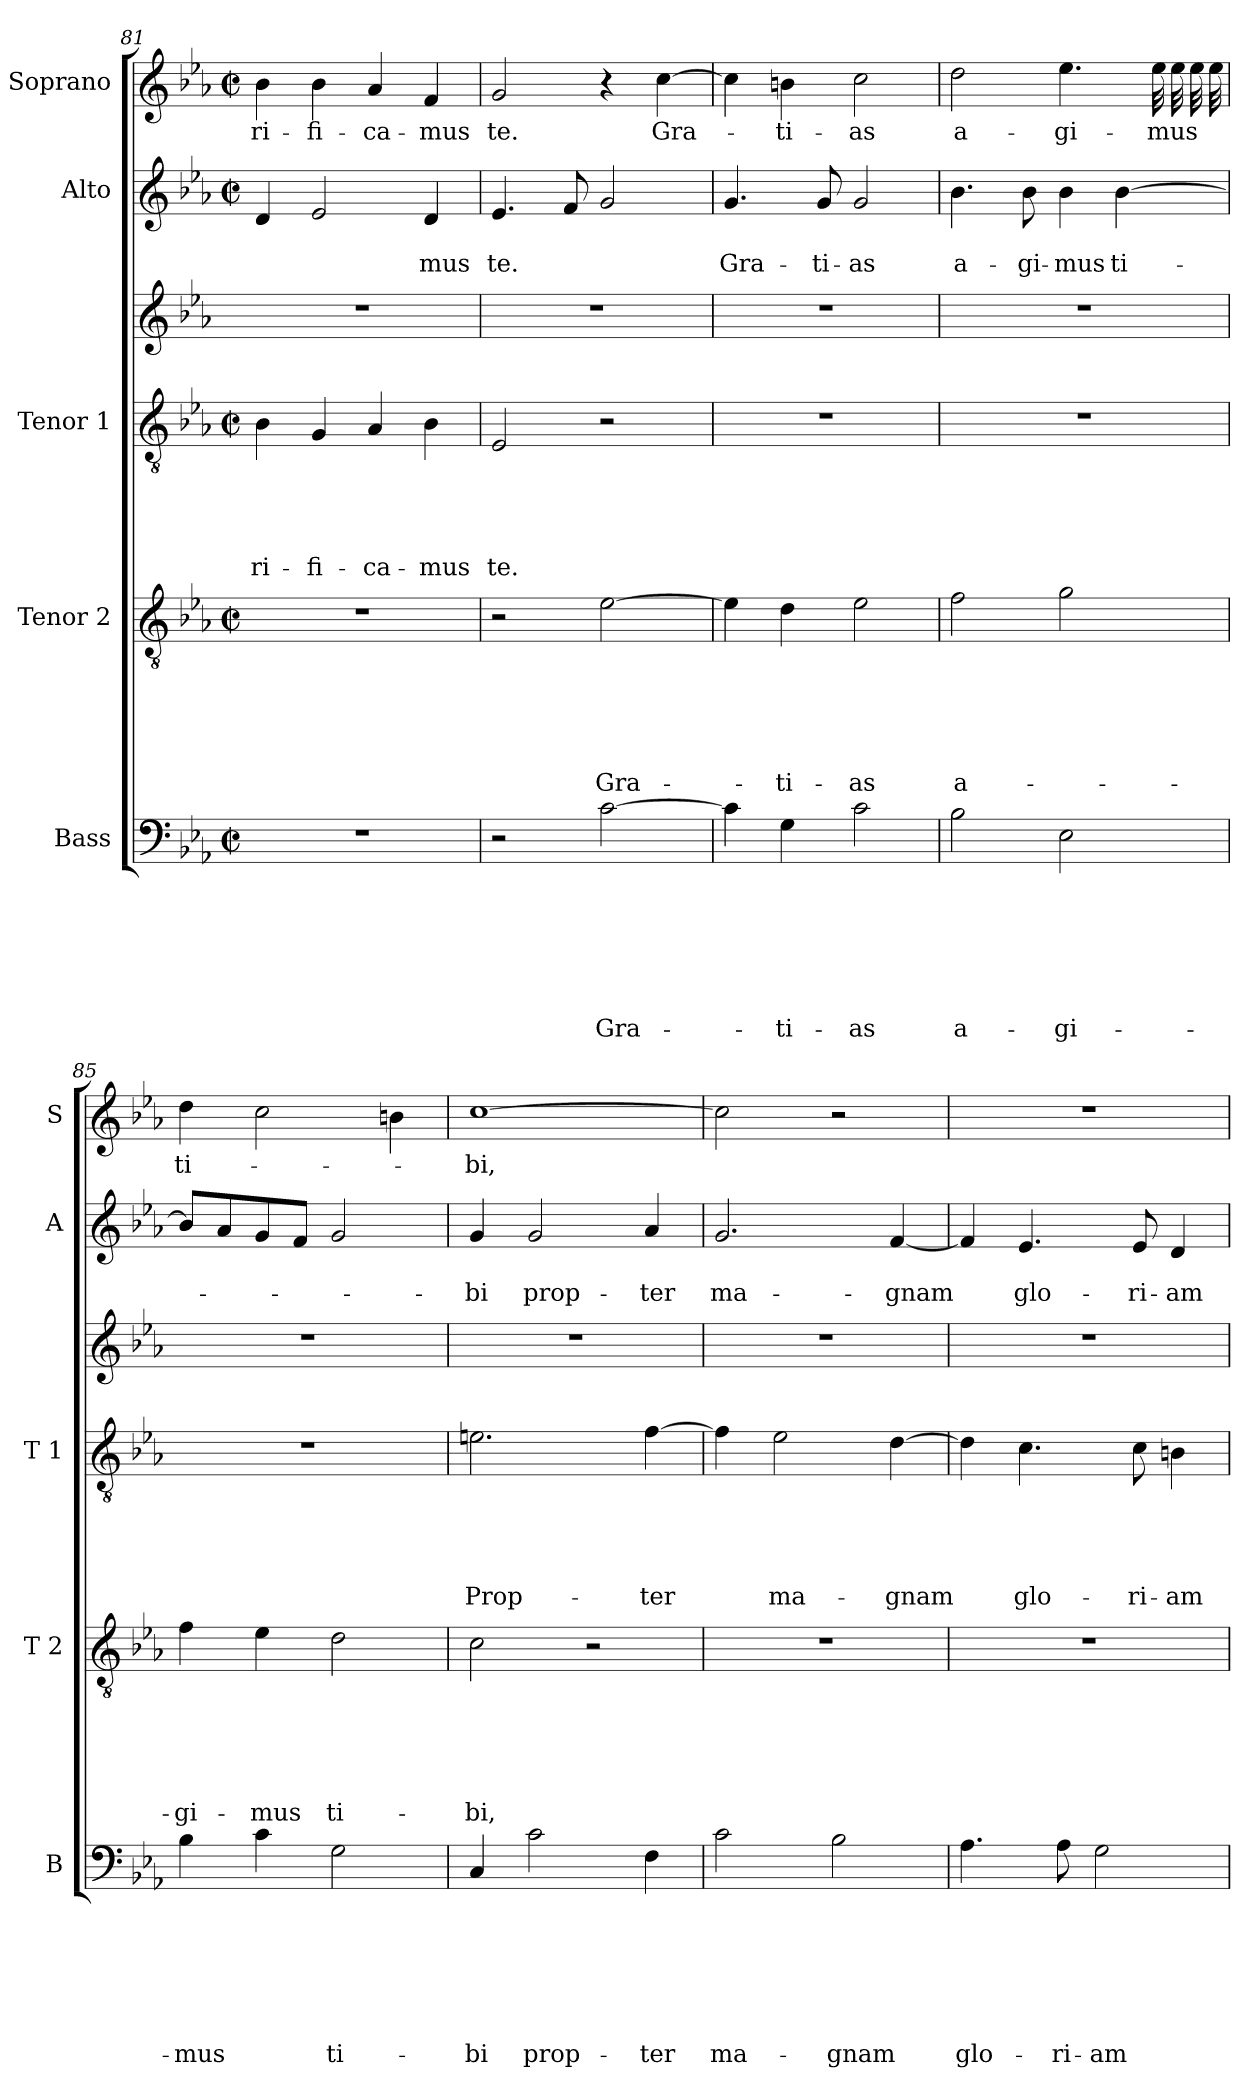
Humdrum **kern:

**kern	**text	**text	**text	**text	**text	**text	**text	**kern	**text	**text	**text	**text	**text	**text	**kern	**text	**text	**text	**text	**text	**kern	**kern	**text	**text	**kern	**text
*part6	*part6	*part6	*part6	*part6	*part6	*part6	*part6	*part5	*part5	*part5	*part5	*part5	*part5	*part5	*part4	*part4	*part4	*part4	*part4	*part4	*part3	*part2	*part2	*part2	*part1	*part1
*staff6	*staff6	*staff6	*staff6	*staff6	*staff6	*staff6	*staff6	*staff5	*staff5	*staff5	*staff5	*staff5	*staff5	*staff5	*staff4	*staff4	*staff4	*staff4	*staff4	*staff4	*staff3	*staff2	*staff2	*staff2	*staff1	*staff1
*I"Bass	*	*	*	*	*	*	*	*I"Tenor 2	*	*	*	*	*	*	*I"Tenor 1	*	*	*	*	*	*	*I"Alto	*	*	*I"Soprano	*
*I'B	*	*	*	*	*	*	*	*I'T 2	*	*	*	*	*	*	*I'T 1	*	*	*	*	*	*	*I'A	*	*	*I'S	*
*clefF4	*	*	*	*	*	*	*	*clefGv2	*	*	*	*	*	*	*clefGv2	*	*	*	*	*	*clefG2	*clefG2	*	*	*clefG2	*
*k[b-e-a-]	*	*	*	*	*	*	*	*k[b-e-a-]	*	*	*	*	*	*	*k[b-e-a-]	*	*	*	*	*	*k[b-e-a-]	*k[b-e-a-]	*	*	*k[b-e-a-]	*
*E-:	*	*	*	*	*	*	*	*E-:	*	*	*	*	*	*	*E-:	*	*	*	*	*	*E-:	*E-:	*	*	*E-:	*
*M2/2	*	*	*	*	*	*	*	*M2/2	*	*	*	*	*	*	*M2/2	*	*	*	*	*	*	*M2/2	*	*	*M2/2	*
*met(c|)	*	*	*	*	*	*	*	*met(c|)	*	*	*	*	*	*	*met(c|)	*	*	*	*	*	*	*met(c|)	*	*	*met(c|)	*
=81	=81	=81	=81	=81	=81	=81	=81	=81	=81	=81	=81	=81	=81	=81	=81	=81	=81	=81	=81	=81	=81	=81	=81	=81	=81	=81
!	!	!	!	!	!	!	!	!	!	!	!	!	!	!	!	!	!	!	!	!LO:LY:b	!	!	!	!	!	!LO:LY:b
1r	.	.	.	.	.	.	.	1r	.	.	.	.	.	.	4B-\	.	.	.	.	-ri-	1r	4d/	.	.	4b-\	-ri-
!	!	!	!	!	!	!	!	!	!	!	!	!	!	!	!	!	!	!	!	!LO:LY:b	!	!	!	!	!	!LO:LY:b
.	.	.	.	.	.	.	.	.	.	.	.	.	.	.	4G/	.	.	.	.	-fi-	.	2e-/	.	.	4b-\	-fi-
!	!	!	!	!	!	!	!	!	!	!	!	!	!	!	!	!	!	!	!	!LO:LY:b	!	!	!	!	!	!LO:LY:b
.	.	.	.	.	.	.	.	.	.	.	.	.	.	.	4A-/	.	.	.	.	-ca-	.	.	.	.	4a-/	-ca-
!	!	!	!	!	!	!	!	!	!	!	!	!	!	!	!	!	!	!	!	!LO:LY:b:rj	!	!	!	!LO:LY:b	!	!LO:LY:b:rj
.	.	.	.	.	.	.	.	.	.	.	.	.	.	.	4B-\	.	.	.	.	-mus	.	4d/	.	-mus	4f/	-mus
=82	=82	=82	=82	=82	=82	=82	=82	=82	=82	=82	=82	=82	=82	=82	=82	=82	=82	=82	=82	=82	=82	=82	=82	=82	=82	=82
!	!	!	!	!	!	!	!	!	!	!	!	!	!	!	!	!	!	!	!	!LO:LY:b	!	!	!	!LO:LY:b	!	!LO:LY:b
2r	.	.	.	.	.	.	.	2r	.	.	.	.	.	.	2E-/	.	.	.	.	te.	1r	4.e-/	.	te.	2g/	te.
.	.	.	.	.	.	.	.	.	.	.	.	.	.	.	.	.	.	.	.	.	.	8f/	.	.	.	.
!	!	!	!	!	!	!	!LO:LY:b	!	!	!	!	!	!	!LO:LY:b	!	!	!	!	!	!	!	!	!	!	!	!
[>2c\	.	.	.	.	.	.	Gra-	[>2e-\	.	.	.	.	.	Gra-	2r	.	.	.	.	.	.	2g/	.	.	4r	.
!	!	!	!	!	!	!	!	!	!	!	!	!	!	!	!	!	!	!	!	!	!	!	!	!	!	!LO:LY:b
.	.	.	.	.	.	.	.	.	.	.	.	.	.	.	.	.	.	.	.	.	.	.	.	.	[>4cc\	Gra-
=83	=83	=83	=83	=83	=83	=83	=83	=83	=83	=83	=83	=83	=83	=83	=83	=83	=83	=83	=83	=83	=83	=83	=83	=83	=83	=83
!	!	!	!	!	!	!	!	!	!	!	!	!	!	!	!	!	!	!	!	!	!	!	!	!LO:LY:b	!	!
4c\]	.	.	.	.	.	.	.	4e-\]	.	.	.	.	.	.	1r	.	.	.	.	.	1r	4.g/	.	Gra-	4cc\]	.
!	!	!	!	!	!	!	!LO:LY:b	!	!	!	!	!	!	!LO:LY:b	!	!	!	!	!	!	!	!	!	!	!	!LO:LY:b
4G\	.	.	.	.	.	.	-ti-	4d\	.	.	.	.	.	-ti-	.	.	.	.	.	.	.	.	.	.	4bn\	-ti-
!	!	!	!	!	!	!	!	!	!	!	!	!	!	!	!	!	!	!	!	!	!	!	!	!LO:LY:b	!	!
.	.	.	.	.	.	.	.	.	.	.	.	.	.	.	.	.	.	.	.	.	.	8g/	.	-ti-	.	.
!	!	!	!	!	!	!	!LO:LY:b	!	!	!	!	!	!	!LO:LY:b	!	!	!	!	!	!	!	!	!	!LO:LY:b	!	!LO:LY:b
2c\	.	.	.	.	.	.	-as	2e-\	.	.	.	.	.	-as	.	.	.	.	.	.	.	2g/	.	-as	2cc\	-as
=84	=84	=84	=84	=84	=84	=84	=84	=84	=84	=84	=84	=84	=84	=84	=84	=84	=84	=84	=84	=84	=84	=84	=84	=84	=84	=84
!	!	!	!	!	!	!	!LO:LY:b	!	!	!	!	!	!	!LO:LY:b	!	!	!	!	!	!	!	!	!	!LO:LY:b	!	!LO:LY:b
2B-\	.	.	.	.	.	.	a-	2f\	.	.	.	.	.	a-	1r	.	.	.	.	.	1r	4.b-\	.	a-	2dd\	a-
!	!	!	!	!	!	!	!	!	!	!	!	!	!	!	!	!	!	!	!	!	!	!	!	!LO:LY:b	!	!
.	.	.	.	.	.	.	.	.	.	.	.	.	.	.	.	.	.	.	.	.	.	8b-\	.	-gi-	.	.
!	!	!	!	!	!	!	!LO:LY:b	!	!	!	!	!	!	!	!	!	!	!	!	!	!	!	!	!LO:LY:b	!	!LO:LY:b
2E-\	.	.	.	.	.	.	-gi-	2g\	.	.	.	.	.	.	.	.	.	.	.	.	.	4b-\	.	-mus	4.ee-\	-gi-
!	!	!	!	!	!	!	!	!	!	!	!	!	!	!	!	!	!	!	!	!	!	!	!	!LO:LY:b	!	!
.	.	.	.	.	.	.	.	.	.	.	.	.	.	.	.	.	.	.	.	.	.	[<4b-\	.	ti-	.	.
!	!	!	!	!	!	!	!	!	!	!	!	!	!	!	!	!	!	!	!	!	!	!	!	!	!	!LO:LY:b
*	*	*	*	*	*	*	*	*	*	*	*	*	*	*	*	*	*	*	*	*	*	*	*	*	*tremolo	*
.	.	.	.	.	.	.	.	.	.	.	.	.	.	.	.	.	.	.	.	.	.	.	.	.	32ee-\	-mus
.	.	.	.	.	.	.	.	.	.	.	.	.	.	.	.	.	.	.	.	.	.	.	.	.	32ee-\	.
.	.	.	.	.	.	.	.	.	.	.	.	.	.	.	.	.	.	.	.	.	.	.	.	.	32ee-\	.
.	.	.	.	.	.	.	.	.	.	.	.	.	.	.	.	.	.	.	.	.	.	.	.	.	32ee-\	.
*	*	*	*	*	*	*	*	*	*	*	*	*	*	*	*	*	*	*	*	*	*	*	*	*	*Xtremolo	*
!!LO:LB:g=z
=85	=85	=85	=85	=85	=85	=85	=85	=85	=85	=85	=85	=85	=85	=85	=85	=85	=85	=85	=85	=85	=85	=85	=85	=85	=85	=85
!	!	!	!	!	!	!	!LO:LY:b	!	!	!	!	!	!	!LO:LY:b	!	!	!	!	!	!	!	!	!	!	!	!LO:LY:b
4B-\	.	.	.	.	.	.	-mus	4f\	.	.	.	.	.	-gi-	1r	.	.	.	.	.	1r	8b-/L]	.	.	4dd\	ti-
.	.	.	.	.	.	.	.	.	.	.	.	.	.	.	.	.	.	.	.	.	.	8a-/	.	.	.	.
!	!	!	!	!	!	!	!	!	!	!	!	!	!	!LO:LY:b	!	!	!	!	!	!	!	!	!	!	!	!
4c\	.	.	.	.	.	.	.	4e-\	.	.	.	.	.	-mus	.	.	.	.	.	.	.	8g/	.	.	2cc\	.
.	.	.	.	.	.	.	.	.	.	.	.	.	.	.	.	.	.	.	.	.	.	8f/J	.	.	.	.
!	!	!	!	!	!	!	!LO:LY:b	!	!	!	!	!	!	!LO:LY:b	!	!	!	!	!	!	!	!	!	!	!	!
2G\	.	.	.	.	.	.	ti-	2d\	.	.	.	.	.	ti-	.	.	.	.	.	.	.	2g/	.	.	.	.
.	.	.	.	.	.	.	.	.	.	.	.	.	.	.	.	.	.	.	.	.	.	.	.	.	4bn\	.
=86	=86	=86	=86	=86	=86	=86	=86	=86	=86	=86	=86	=86	=86	=86	=86	=86	=86	=86	=86	=86	=86	=86	=86	=86	=86	=86
!	!	!	!	!	!	!	!LO:LY:b	!	!	!	!	!	!	!LO:LY:b	!	!	!	!	!	!LO:LY:b	!	!	!	!LO:LY:b	!	!LO:LY:b
4C/	.	.	.	.	.	.	-bi	2c\	.	.	.	.	.	-bi,	2.en\	.	.	.	.	Prop-	1r	4g/	.	-bi	[>1cc	-bi,
!	!	!	!	!	!	!	!LO:LY:b	!	!	!	!	!	!	!	!	!	!	!	!	!	!	!	!	!LO:LY:b	!	!
2c\	.	.	.	.	.	.	prop-	.	.	.	.	.	.	.	.	.	.	.	.	.	.	2g/	.	prop-	.	.
.	.	.	.	.	.	.	.	2r	.	.	.	.	.	.	.	.	.	.	.	.	.	.	.	.	.	.
!	!	!	!	!	!	!	!LO:LY:b	!	!	!	!	!	!	!	!	!	!	!	!	!LO:LY:b	!	!	!	!LO:LY:b	!	!
4F\	.	.	.	.	.	.	-ter	.	.	.	.	.	.	.	[>4f\	.	.	.	.	-ter	.	4a-/	.	-ter	.	.
=87	=87	=87	=87	=87	=87	=87	=87	=87	=87	=87	=87	=87	=87	=87	=87	=87	=87	=87	=87	=87	=87	=87	=87	=87	=87	=87
!	!	!	!	!	!	!	!LO:LY:b	!	!	!	!	!	!	!	!	!	!	!	!	!	!	!	!	!LO:LY:b	!	!
2c\	.	.	.	.	.	.	ma-	1r	.	.	.	.	.	.	4f\]	.	.	.	.	.	1r	2.g/	.	ma-	2cc\]	.
!	!	!	!	!	!	!	!	!	!	!	!	!	!	!	!	!	!	!	!	!LO:LY:b	!	!	!	!	!	!
.	.	.	.	.	.	.	.	.	.	.	.	.	.	.	2e-\	.	.	.	.	ma-	.	.	.	.	.	.
!	!	!	!	!	!	!	!LO:LY:b	!	!	!	!	!	!	!	!	!	!	!	!	!	!	!	!	!	!	!
2B-\	.	.	.	.	.	.	-gnam	.	.	.	.	.	.	.	.	.	.	.	.	.	.	.	.	.	2r	.
!	!	!	!	!	!	!	!	!	!	!	!	!	!	!	!	!	!	!	!	!LO:LY:b	!	!	!	!LO:LY:b	!	!
.	.	.	.	.	.	.	.	.	.	.	.	.	.	.	[>4d\	.	.	.	.	-gnam	.	[<4f/	.	-gnam	.	.
=88	=88	=88	=88	=88	=88	=88	=88	=88	=88	=88	=88	=88	=88	=88	=88	=88	=88	=88	=88	=88	=88	=88	=88	=88	=88	=88
!	!	!	!	!	!	!	!LO:LY:b	!	!	!	!	!	!	!	!	!	!	!	!	!	!	!	!	!	!	!
4.A-\	.	.	.	.	.	.	glo-	1r	.	.	.	.	.	.	4d\]	.	.	.	.	.	1r	4f/]	.	.	1r	.
!	!	!	!	!	!	!	!	!	!	!	!	!	!	!	!	!	!	!	!	!LO:LY:b	!	!	!	!LO:LY:b	!	!
.	.	.	.	.	.	.	.	.	.	.	.	.	.	.	4.c\	.	.	.	.	glo-	.	4.e-/	.	glo-	.	.
!	!	!	!	!	!	!	!LO:LY:b	!	!	!	!	!	!	!	!	!	!	!	!	!	!	!	!	!	!	!
8A-\	.	.	.	.	.	.	-ri-	.	.	.	.	.	.	.	.	.	.	.	.	.	.	.	.	.	.	.
!	!	!	!	!	!	!	!LO:LY:b:rj	!	!	!	!	!	!	!	!	!	!	!	!	!	!	!	!	!	!	!
2G\	.	.	.	.	.	.	-am	.	.	.	.	.	.	.	.	.	.	.	.	.	.	.	.	.	.	.
!	!	!	!	!	!	!	!	!	!	!	!	!	!	!	!	!	!	!	!	!LO:LY:b	!	!	!	!LO:LY:b	!	!
.	.	.	.	.	.	.	.	.	.	.	.	.	.	.	8c\	.	.	.	.	-ri-	.	8e-/	.	-ri-	.	.
!	!	!	!	!	!	!	!	!	!	!	!	!	!	!	!	!	!	!	!	!LO:LY:b	!	!	!	!LO:LY:b	!	!
.	.	.	.	.	.	.	.	.	.	.	.	.	.	.	4Bn\	.	.	.	.	-am	.	4d/	.	-am	.	.
=	=	=	=	=	=	=	=	=	=	=	=	=	=	=	=	=	=	=	=	=	=	=	=	=	=	=
*-	*-	*-	*-	*-	*-	*-	*-	*-	*-	*-	*-	*-	*-	*-	*-	*-	*-	*-	*-	*-	*-	*-	*-	*-	*-	*-
